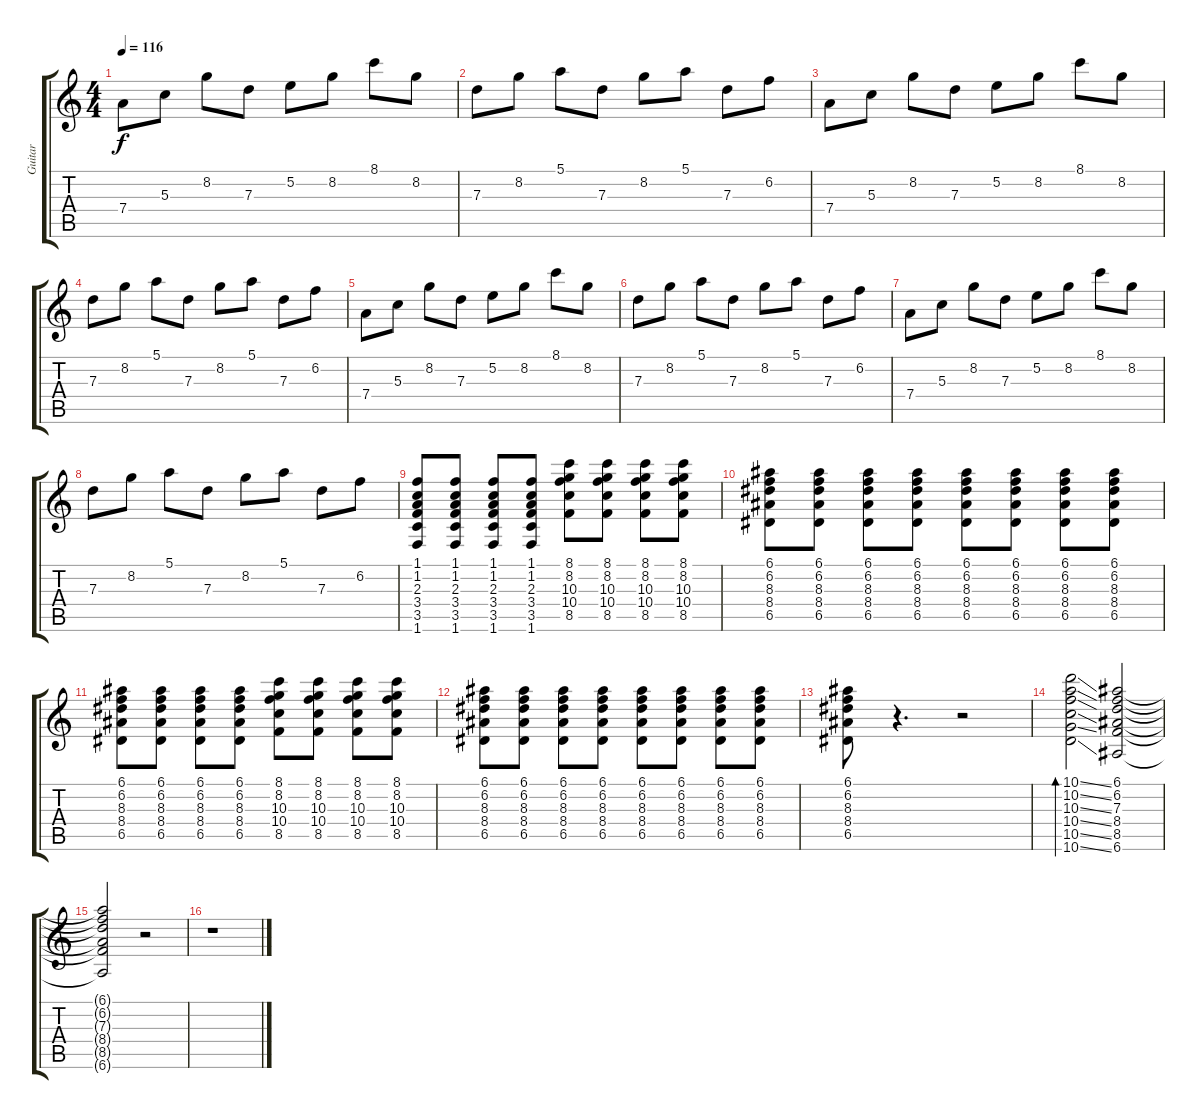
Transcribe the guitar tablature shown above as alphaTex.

\track ("Guitar" "Guitar") {instrument electricguitarjazz}
\staff {score tabs}
\tuning (E4 B3 G3 D3 A2 E2) {hide}
\ts (4 4)
\tempo 116
\clef g2
\ks c
7.4.8{dy f} 5.3.8 8.2.8 7.3.8 5.2.8 8.2.8 8.1.8 8.2.8 |
7.3.8 8.2.8 5.1.8 7.3.8 8.2.8 5.1.8 7.3.8 6.2.8 |
7.4.8 5.3.8 8.2.8 7.3.8 5.2.8 8.2.8 8.1.8 8.2.8 |
7.3.8 8.2.8 5.1.8 7.3.8 8.2.8 5.1.8 7.3.8 6.2.8 |
7.4.8 5.3.8 8.2.8 7.3.8 5.2.8 8.2.8 8.1.8 8.2.8 |
7.3.8 8.2.8 5.1.8 7.3.8 8.2.8 5.1.8 7.3.8 6.2.8 |
7.4.8 5.3.8 8.2.8 7.3.8 5.2.8 8.2.8 8.1.8 8.2.8 |
7.3.8 8.2.8 5.1.8 7.3.8 8.2.8 5.1.8 7.3.8 6.2.8 |
(1.1 1.2 2.3 3.4 3.5 1.6).8 (1.1 1.2 2.3 3.4 3.5 1.6).8 (1.1 1.2 2.3 3.4 3.5 1.6).8 (1.1 1.2 2.3 3.4 3.5 1.6).8 (8.1 8.2 10.3 10.4 8.5).8 (8.1 8.2 10.3 10.4 8.5).8 (8.1 8.2 10.3 10.4 8.5).8 (8.1 8.2 10.3 10.4 8.5).8 |
(6.1 6.2 8.3 8.4 6.5).8 (6.1 6.2 8.3 8.4 6.5).8 (6.1 6.2 8.3 8.4 6.5).8 (6.1 6.2 8.3 8.4 6.5).8 (6.1 6.2 8.3 8.4 6.5).8 (6.1 6.2 8.3 8.4 6.5).8 (6.1 6.2 8.3 8.4 6.5).8 (6.1 6.2 8.3 8.4 6.5).8 |
(6.1 6.2 8.3 8.4 6.5).8 (6.1 6.2 8.3 8.4 6.5).8 (6.1 6.2 8.3 8.4 6.5).8 (6.1 6.2 8.3 8.4 6.5).8 (8.1 8.2 10.3 10.4 8.5).8 (8.1 8.2 10.3 10.4 8.5).8 (8.1 8.2 10.3 10.4 8.5).8 (8.1 8.2 10.3 10.4 8.5).8 |
(6.1 6.2 8.3 8.4 6.5).8 (6.1 6.2 8.3 8.4 6.5).8 (6.1 6.2 8.3 8.4 6.5).8 (6.1 6.2 8.3 8.4 6.5).8 (6.1 6.2 8.3 8.4 6.5).8 (6.1 6.2 8.3 8.4 6.5).8 (6.1 6.2 8.3 8.4 6.5).8 (6.1 6.2 8.3 8.4 6.5).8 |
(6.1 6.2 8.3 8.4 6.5).8 r.4{d} r.2 |
(10.1{ss} 10.2{ss} 10.3{ss} 10.4{ss} 10.5{ss} 10.6{ss}).2{bd 120} (6.1 6.2 7.3 8.4 8.5 6.6).2 |
(6.1{t} 6.2{t} 7.3{t} 8.4{t} 8.5{t} 6.6{t}).2 r.2 |
r.1
